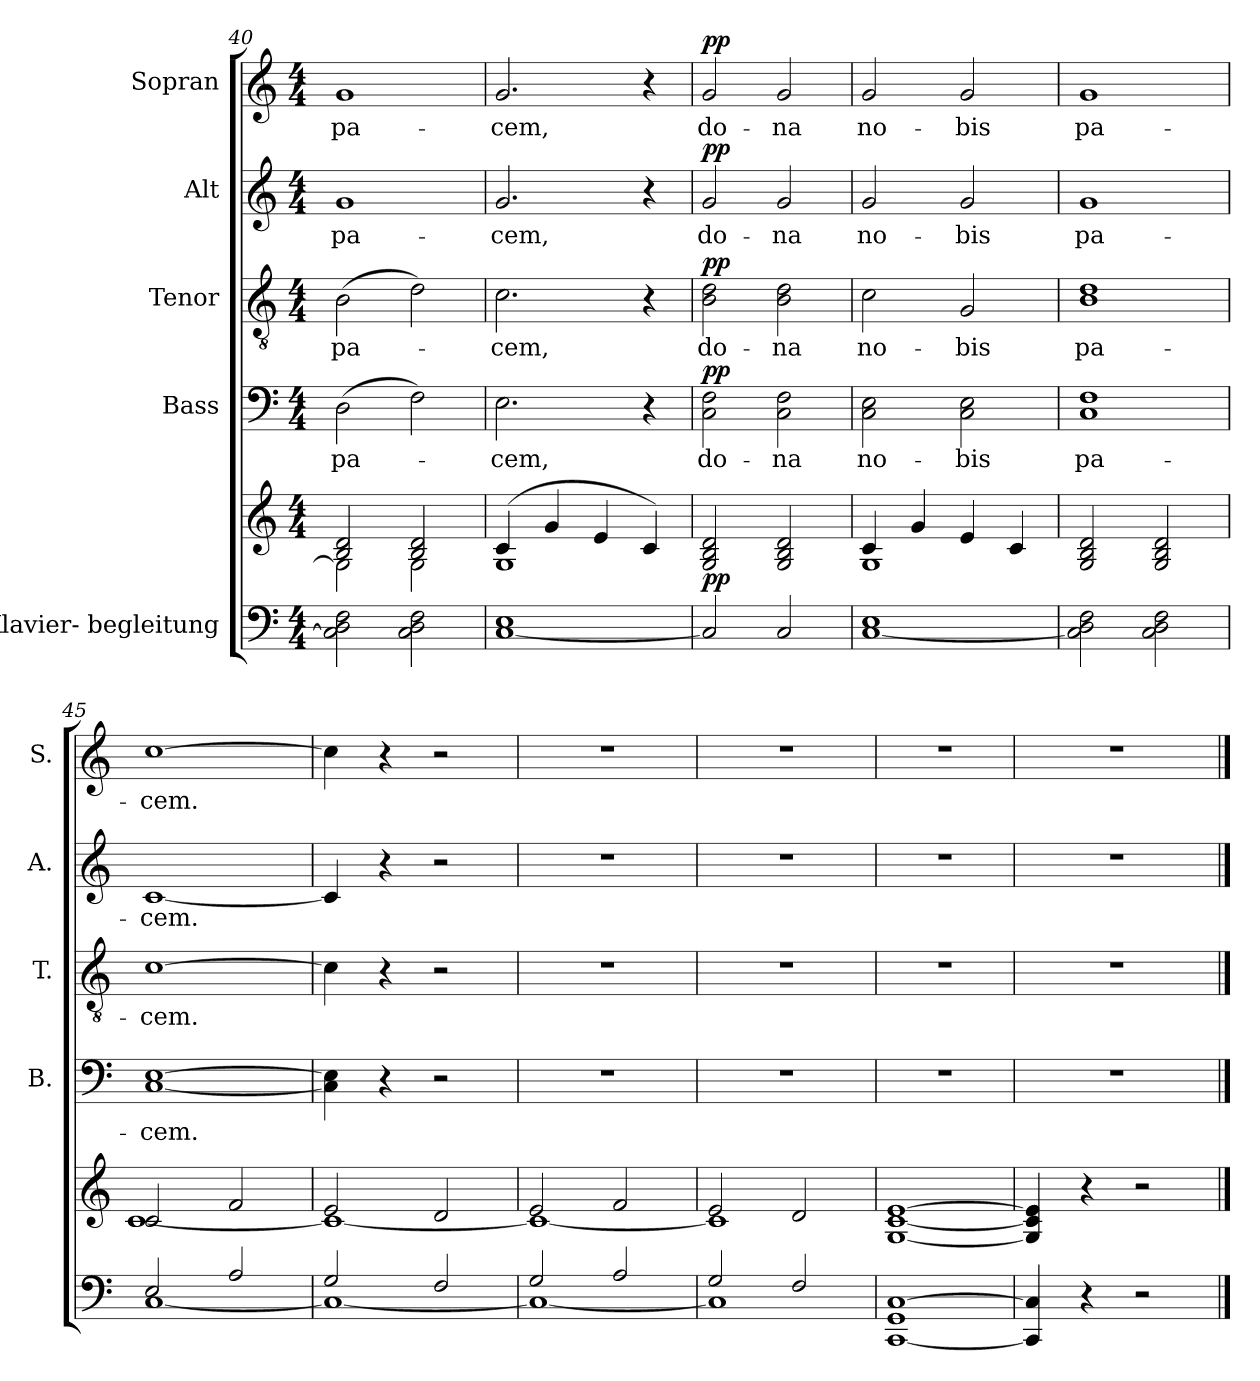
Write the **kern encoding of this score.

**kern	**kern	**dynam	**kern	**text	**dynam	**kern	**text	**dynam	**kern	**text	**dynam	**kern	**text	**dynam
*part5	*part5	*part5	*part4	*part4	*part4	*part3	*part3	*part3	*part2	*part2	*part2	*part1	*part1	*part1
*staff6	*staff5	*staff5/6	*staff4	*staff4	*staff4	*staff3	*staff3	*staff3	*staff2	*staff2	*staff2	*staff1	*staff1	*staff1
*I"Klavier- begleitung	*	*	*I"Bass	*	*	*I"Tenor	*	*	*I"Alt	*	*	*I"Sopran	*	*
*	*	*	*I'B.	*	*	*I'T.	*	*	*I'A.	*	*	*I'S.	*	*
!!LO:LB:g=z
*clefF4	*clefG2	*	*clefF4	*	*	*clefGv2	*	*	*clefG2	*	*	*clefG2	*	*
*k[]	*k[]	*	*k[]	*	*	*k[]	*	*	*k[]	*	*	*k[]	*	*
*M4/4	*M4/4	*	*M4/4	*	*	*M4/4	*	*	*M4/4	*	*	*M4/4	*	*
=40	=40	=40	=40	=40	=40	=40	=40	=40	=40	=40	=40	=40	=40	=40
*	*^	*	*	*	*	*	*	*	*	*	*	*	*	*
2C\] 2D\ 2F\	2B/ 2d/	2G\]	.	(>2D\	pa-	.	(>2B\	pa-	.	1g	pa-	.	1g	pa-	.
2C\ 2D\ 2F\	2B/ 2d/	2G\	.	2F\)	.	.	2d\)	.	.	.	.	.	.	.	.
=41	=41	=41	=41	=41	=41	=41	=41	=41	=41	=41	=41	=41	=41	=41	=41
[1C 1E	(>4c/	1G	.	2.E\	-cem,	.	2.c\	-cem,	.	2.g/	-cem,	.	2.g/	-cem,	.
.	4g/	.	.	.	.	.	.	.	.	.	.	.	.	.	.
.	4e/	.	.	.	.	.	.	.	.	.	.	.	.	.	.
.	4c/)	.	.	4r	.	.	4r	.	.	4r	.	.	4r	.	.
*	*v	*v	*	*	*	*	*	*	*	*	*	*	*	*	*
=42	=42	=42	=42	=42	=42	=42	=42	=42	=42	=42	=42	=42	=42	=42
!	!	!LO:DY:b	!	!	!LO:DY:a	!	!	!LO:DY:a	!	!	!LO:DY:a	!	!	!LO:DY:a
2C/]	2G/ 2B/ 2d/	pp	2C\ 2F\	do-	pp	2B\ 2d\	do-	pp	2g/	do-	pp	2g/	do-	pp
2C/	2G/ 2B/ 2d/	.	2C\ 2F\	-na	.	2B\ 2d\	-na	.	2g/	-na	.	2g/	-na	.
=43	=43	=43	=43	=43	=43	=43	=43	=43	=43	=43	=43	=43	=43	=43
*	*^	*	*	*	*	*	*	*	*	*	*	*	*	*
[1C 1E	4c/	1G	.	2C\ 2E\	no-	.	2c\	no-	.	2g/	no-	.	2g/	no-	.
.	4g/	.	.	.	.	.	.	.	.	.	.	.	.	.	.
.	4e/	.	.	2C\ 2E\	-bis	.	2G/	-bis	.	2g/	-bis	.	2g/	-bis	.
.	4c/	.	.	.	.	.	.	.	.	.	.	.	.	.	.
*	*v	*v	*	*	*	*	*	*	*	*	*	*	*	*	*
=44	=44	=44	=44	=44	=44	=44	=44	=44	=44	=44	=44	=44	=44	=44
2C\] 2D\ 2F\	2G/ 2B/ 2d/	.	1C 1F	pa-	.	1B 1d	pa-	.	1g	pa-	.	1g	pa-	.
2C\ 2D\ 2F\	2G/ 2B/ 2d/	.	.	.	.	.	.	.	.	.	.	.	.	.
=45	=45	=45	=45	=45	=45	=45	=45	=45	=45	=45	=45	=45	=45	=45
*^	*^	*	*	*	*	*	*	*	*	*	*	*	*	*
2E/	[1C	2c/	[1c	.	[1C [1E	-cem.	.	[1c	-cem.	.	[1c	-cem.	.	[1cc	-cem.	.
2A/	.	2f/	.	.	.	.	.	.	.	.	.	.	.	.	.	.
=46	=46	=46	=46	=46	=46	=46	=46	=46	=46	=46	=46	=46	=46	=46	=46	=46
2G/	1C_	2e/	1c_	.	4C\] 4E\]	.	.	4c\]	.	.	4c/]	.	.	4cc\]	.	.
.	.	.	.	.	4r	.	.	4r	.	.	4r	.	.	4r	.	.
2F/	.	2d/	.	.	2r	.	.	2r	.	.	2r	.	.	2r	.	.
=47	=47	=47	=47	=47	=47	=47	=47	=47	=47	=47	=47	=47	=47	=47	=47	=47
2G/	1C_	2e/	1c_	.	1r	.	.	1r	.	.	1r	.	.	1r	.	.
2A/	.	2f/	.	.	.	.	.	.	.	.	.	.	.	.	.	.
=48	=48	=48	=48	=48	=48	=48	=48	=48	=48	=48	=48	=48	=48	=48	=48	=48
2G/	1C]	2e/	1c]	.	1r	.	.	1r	.	.	1r	.	.	1r	.	.
2F/	.	2d/	.	.	.	.	.	.	.	.	.	.	.	.	.	.
*v	*v	*	*	*	*	*	*	*	*	*	*	*	*	*	*	*
*	*v	*v	*	*	*	*	*	*	*	*	*	*	*	*	*
=49	=49	=49	=49	=49	=49	=49	=49	=49	=49	=49	=49	=49	=49	=49
[1CC 1GG [1C	[1G [1c [1e	.	1r	.	.	1r	.	.	1r	.	.	1r	.	.
=50	=50	=50	=50	=50	=50	=50	=50	=50	=50	=50	=50	=50	=50	=50
4CC/] 4C/]	4G/] 4c/] 4e/]	.	1r	.	.	1r	.	.	1r	.	.	1r	.	.
4r	4r	.	.	.	.	.	.	.	.	.	.	.	.	.
2r	2r	.	.	.	.	.	.	.	.	.	.	.	.	.
==	==	==	==	==	==	==	==	==	==	==	==	==	==	==
*-	*-	*-	*-	*-	*-	*-	*-	*-	*-	*-	*-	*-	*-	*-
